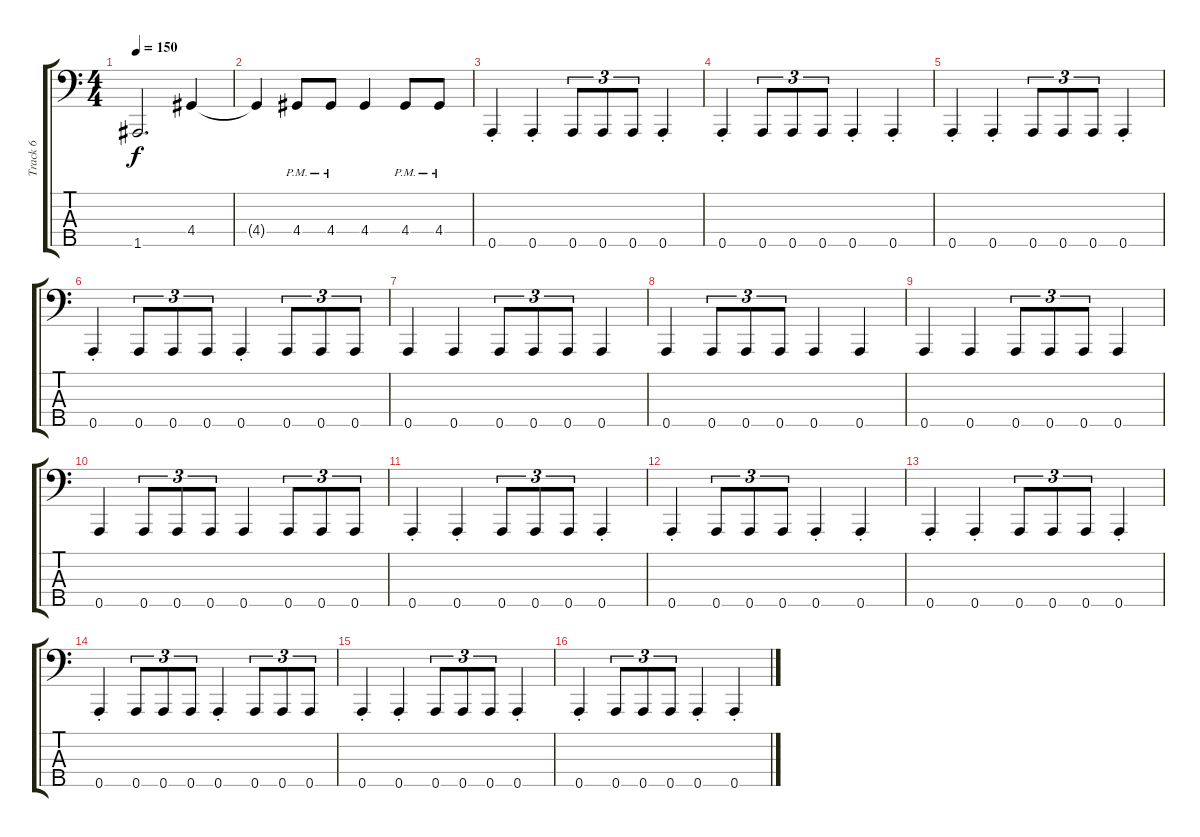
\track ("Track 6" "Track 6") {instrument electricbasspick}
\staff {score tabs}
\tuning (G2 D2 A1 E1 A0) {hide}
\ts (4 4)
\tempo 150
\clef f4
\ks c
1.5{t}.2{d dy f} 4.4.4 |
4.4{t}.4 4.4{pm}.8 4.4{pm}.8 4.4.4 4.4{pm}.8 4.4{pm}.8 |
0.5{st}.4 0.5{st}.4 0.5.8{tu (3 2)} 0.5.8{tu (3 2)} 0.5.8{tu (3 2)} 0.5{st}.4 |
0.5{st}.4 0.5.8{tu (3 2)} 0.5.8{tu (3 2)} 0.5.8{tu (3 2)} 0.5{st}.4 0.5{st}.4 |
0.5{st}.4 0.5{st}.4 0.5.8{tu (3 2)} 0.5.8{tu (3 2)} 0.5.8{tu (3 2)} 0.5{st}.4 |
0.5{st}.4 0.5.8{tu (3 2)} 0.5.8{tu (3 2)} 0.5.8{tu (3 2)} 0.5{st}.4 0.5.8{tu (3 2)} 0.5.8{tu (3 2)} 0.5.8{tu (3 2)} |
0.5.4 0.5.4 0.5.8{tu (3 2)} 0.5.8{tu (3 2)} 0.5.8{tu (3 2)} 0.5.4 |
0.5.4 0.5.8{tu (3 2)} 0.5.8{tu (3 2)} 0.5.8{tu (3 2)} 0.5.4 0.5.4 |
0.5.4 0.5.4 0.5.8{tu (3 2)} 0.5.8{tu (3 2)} 0.5.8{tu (3 2)} 0.5.4 |
0.5.4 0.5.8{tu (3 2)} 0.5.8{tu (3 2)} 0.5.8{tu (3 2)} 0.5.4 0.5.8{tu (3 2)} 0.5.8{tu (3 2)} 0.5.8{tu (3 2)} |
0.5{st}.4 0.5{st}.4 0.5.8{tu (3 2)} 0.5.8{tu (3 2)} 0.5.8{tu (3 2)} 0.5{st}.4 |
0.5{st}.4{volume 0} 0.5.8{tu (3 2)} 0.5.8{tu (3 2)} 0.5.8{tu (3 2)} 0.5{st}.4 0.5{st}.4 |
0.5{st}.4 0.5{st}.4 0.5.8{tu (3 2)} 0.5.8{tu (3 2)} 0.5.8{tu (3 2)} 0.5{st}.4 |
0.5{st}.4 0.5.8{tu (3 2)} 0.5.8{tu (3 2)} 0.5.8{tu (3 2)} 0.5{st}.4 0.5.8{tu (3 2)} 0.5.8{tu (3 2)} 0.5.8{tu (3 2)} |
0.5{st}.4 0.5{st}.4 0.5.8{tu (3 2)} 0.5.8{tu (3 2)} 0.5.8{tu (3 2)} 0.5{st}.4 |
0.5{st}.4 0.5.8{tu (3 2)} 0.5.8{tu (3 2)} 0.5.8{tu (3 2)} 0.5{st}.4 0.5{st}.4
